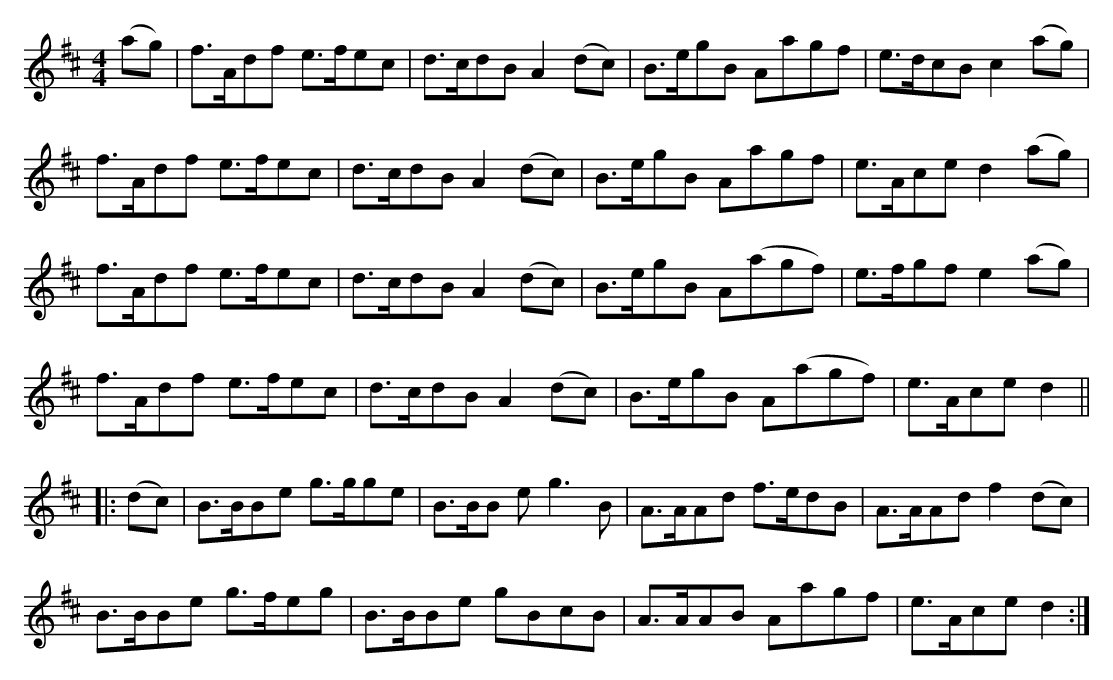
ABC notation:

X:1
M:4/4
K:D
(ag)|f>Adf e>fec|d>cdB A2 (dc)|B>egB Aagf|e>dcB c2 (ag)|
f>Adf e>fec|d>cdB A2 (dc)|B>egB Aagf|e>Ace d2 (ag)|
f>Adf e>fec|d>cdB A2 (dc)|B>egB A(agf)|e>fgf e2 (ag)|
f>Adf e>fec|d>cdB A2 (dc)|B>egB A(agf)|e>Ace d2||
|:(dc)|B>BBe g>gge|B>BB e g3 B|A>AAd f>edB|A>AAd f2 (dc)|
B>BBe g>feg|B>BBe gBcB|A>AAB Aagf|e>Ace d2:|
